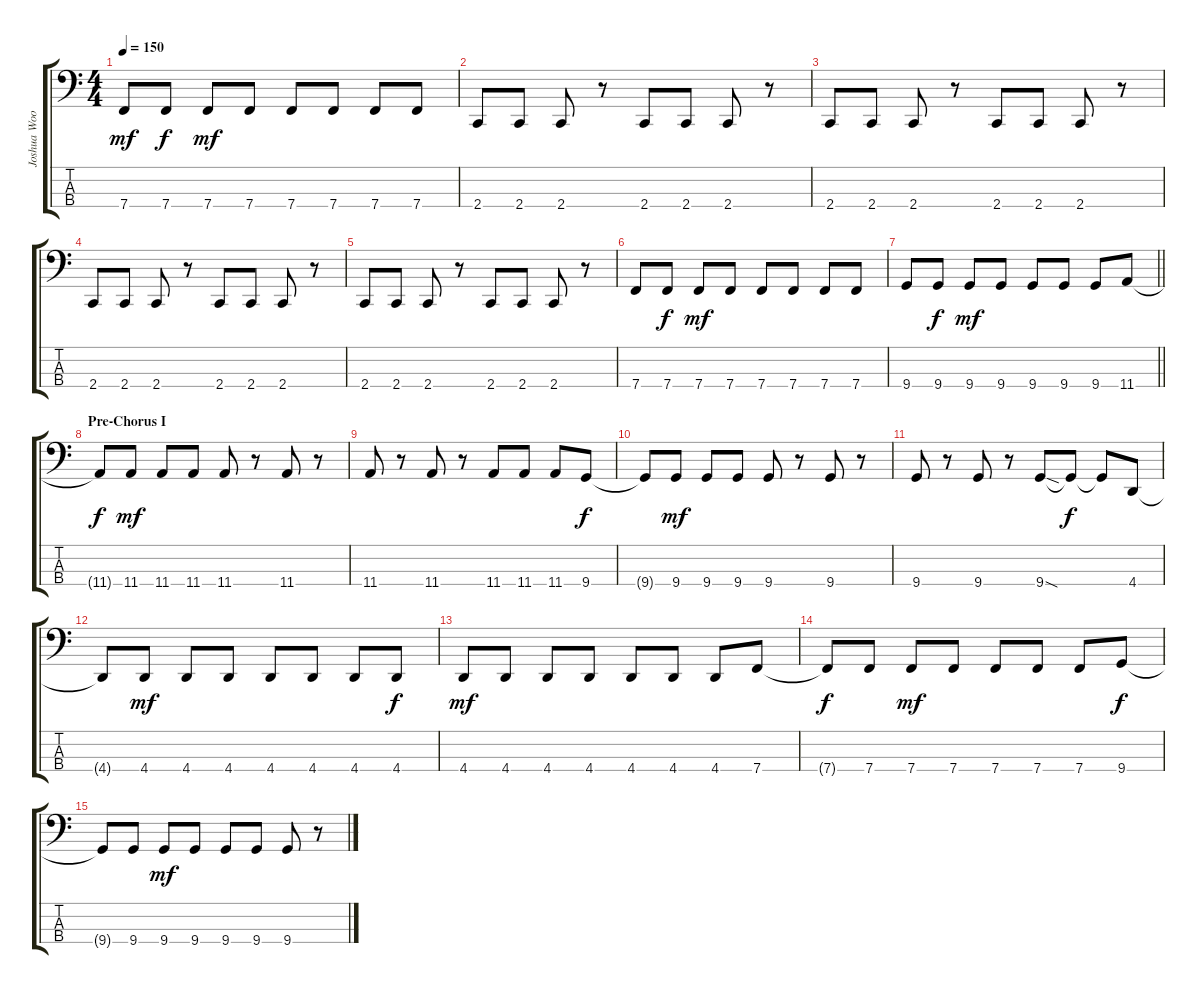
\track ("Joshua Woodard" "Joshua Woo") {instrument electricbassfinger}
\staff {score tabs}
\tuning (Eb2 Bb1 F1 Bb0) {hide}
\ts (4 4)
\tempo 150
\clef f4
\ks c
7.4.8{dy mf} 7.4.8{dy f} 7.4.8{dy mf} 7.4.8 7.4.8 7.4.8 7.4.8 7.4.8 |
2.4.8 2.4.8 2.4.8 r.8 2.4.8 2.4.8 2.4.8 r.8 |
2.4.8 2.4.8 2.4.8 r.8 2.4.8 2.4.8 2.4.8 r.8 |
2.4.8 2.4.8 2.4.8 r.8 2.4.8 2.4.8 2.4.8 r.8 |
2.4.8 2.4.8 2.4.8 r.8 2.4.8 2.4.8 2.4.8 r.8 |
7.4.8 7.4.8{dy f} 7.4.8{dy mf} 7.4.8 7.4.8 7.4.8 7.4.8 7.4.8 |
\barLineRight lightlight
9.4.8 9.4.8{dy f} 9.4.8{dy mf} 9.4.8 9.4.8 9.4.8 9.4.8 11.4.8 |
\section ("" "Pre-Chorus I")
11.4{t}.8{dy f} 11.4.8{dy mf} 11.4.8 11.4.8 11.4.8 r.8 11.4.8 r.8 |
11.4.8 r.8 11.4.8 r.8 11.4.8 11.4.8 11.4.8 9.4.8{dy f} |
9.4{t}.8 9.4.8{dy mf} 9.4.8 9.4.8 9.4.8 r.8 9.4.8 r.8 |
9.4.8 r.8 9.4.8 r.8 9.4{sod}.8 9.4{t}.8{dy f} 9.4{t}.8 4.4.8 |
4.4{t}.8 4.4.8{dy mf} 4.4.8 4.4.8 4.4.8 4.4.8 4.4.8 4.4.8{dy f} |
4.4.8{dy mf} 4.4.8 4.4.8 4.4.8 4.4.8 4.4.8 4.4.8 7.4.8 |
7.4{t}.8{dy f} 7.4.8 7.4.8{dy mf} 7.4.8 7.4.8 7.4.8 7.4.8 9.4.8{dy f} |
9.4{t}.8 9.4.8 9.4.8{dy mf} 9.4.8 9.4.8 9.4.8 9.4.8 r.8
